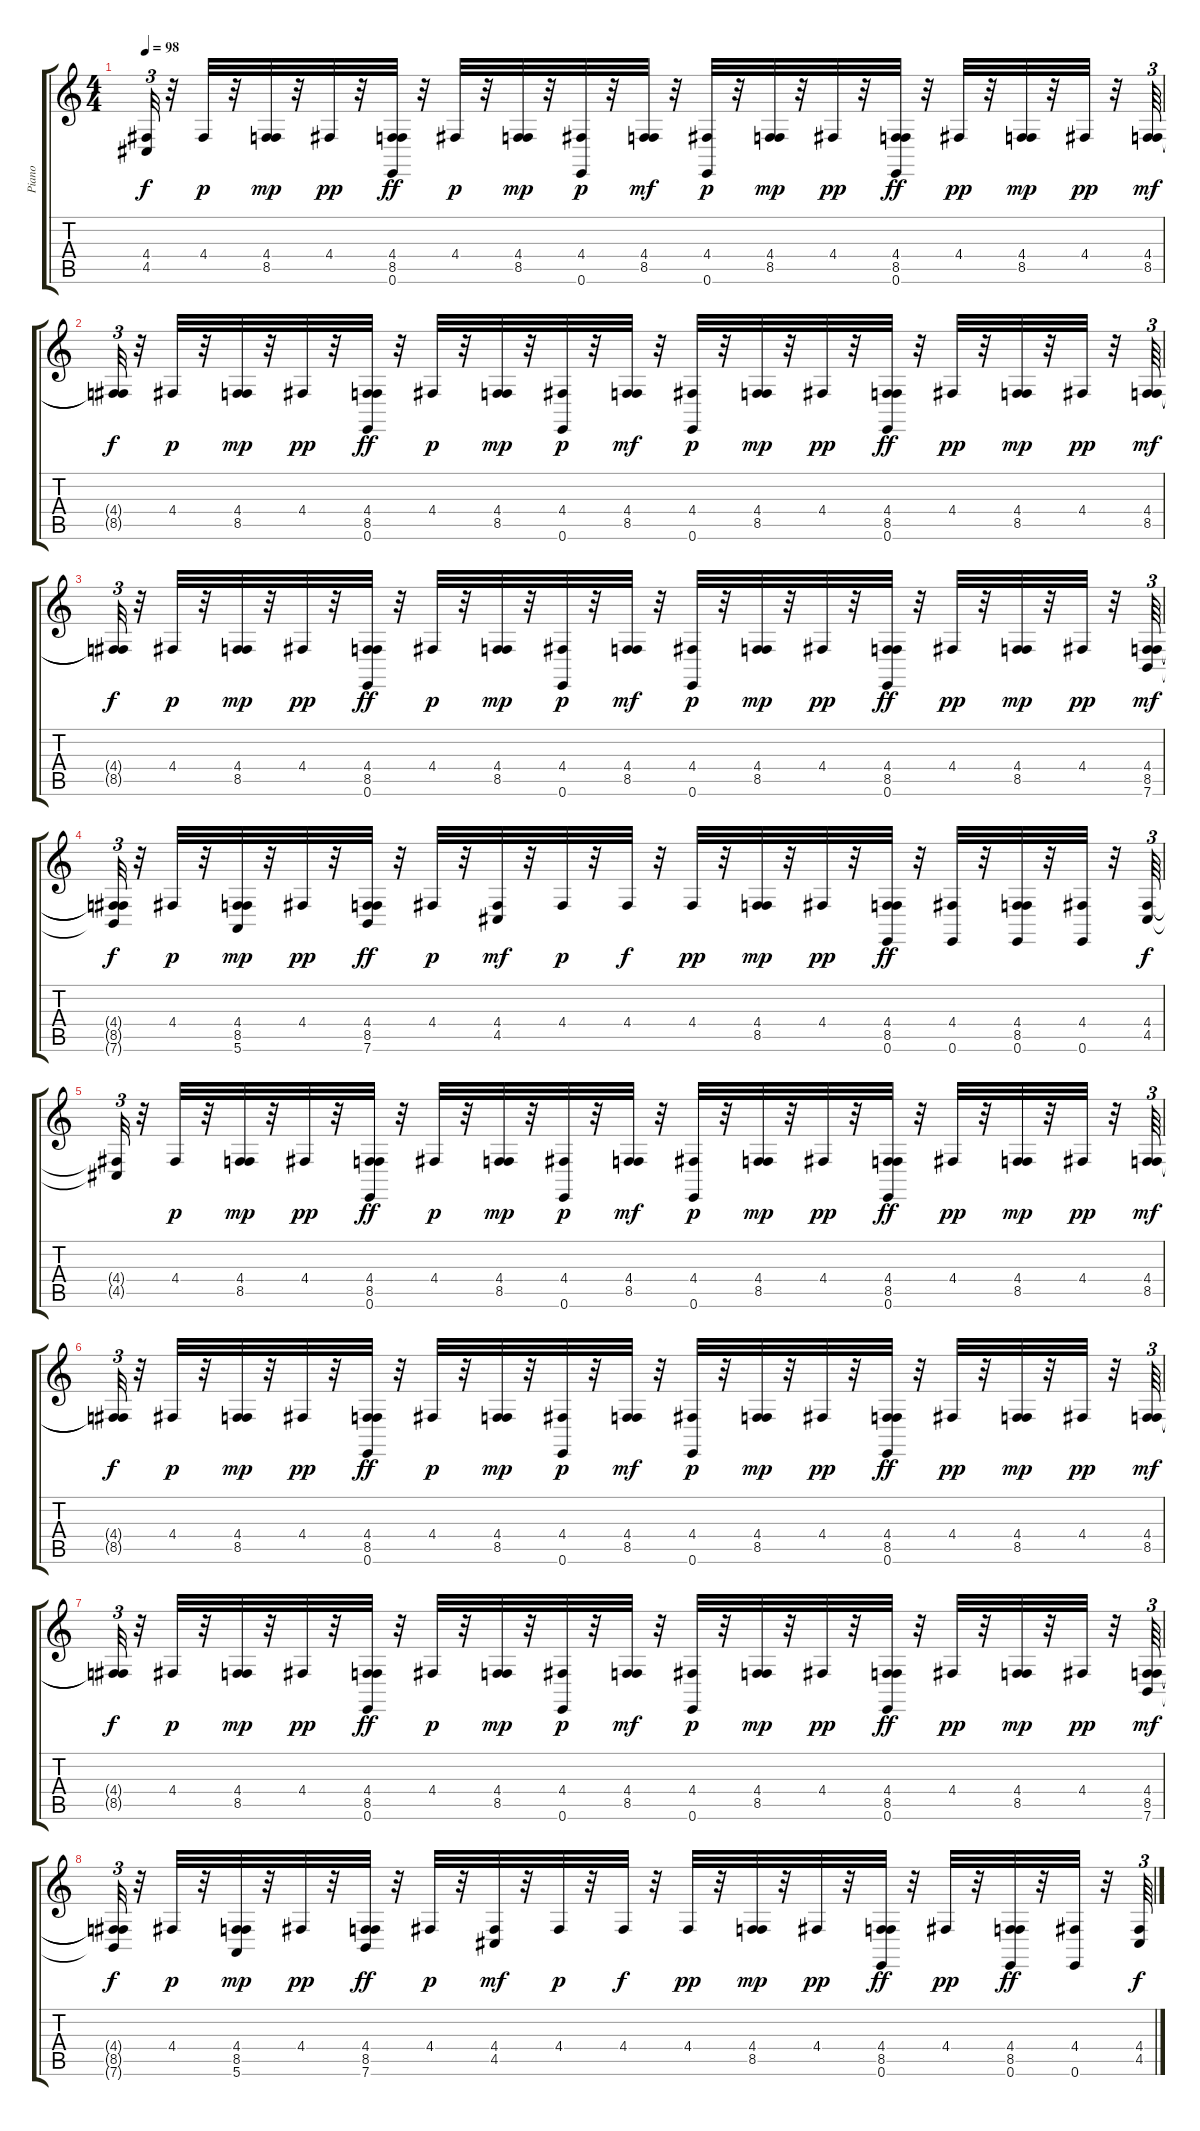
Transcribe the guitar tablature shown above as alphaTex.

\track ("Piano" "Piano") {instrument acousticgrandpiano}
\staff {score tabs}
\tuning (E4 B3 G3 D3 A2 E2) {hide}
\ts (4 4)
\tempo 98
\clef g2
\ks c
(4.4{t} 4.5{t}).32{tu (3 2) dy f} r.32 4.4.32{dy p} r.32 (4.4 8.5).32{dy mp} r.32 4.4.32{dy pp} r.32 (4.4 8.5 0.6).32{dy ff} r.32 4.4.32{dy p} r.32 (4.4 8.5).32{dy mp} r.32 (4.4 0.6).32{dy p} r.32 (4.4 8.5).32{dy mf} r.32 (4.4 0.6).32{dy p} r.32 (4.4 8.5).32{dy mp} r.32 4.4.32{dy pp} r.32 (4.4 8.5 0.6).32{dy ff} r.32 4.4.32{dy pp} r.32 (4.4 8.5).32{dy mp} r.32 4.4.32{dy pp} r.32 (4.4 8.5).64{tu (3 2) dy mf} |
(4.4{t} 8.5{t}).32{tu (3 2) dy f} r.32 4.4.32{dy p} r.32 (4.4 8.5).32{dy mp} r.32 4.4.32{dy pp} r.32 (4.4 8.5 0.6).32{dy ff} r.32 4.4.32{dy p} r.32 (4.4 8.5).32{dy mp} r.32 (4.4 0.6).32{dy p} r.32 (4.4 8.5).32{dy mf} r.32 (4.4 0.6).32{dy p} r.32 (4.4 8.5).32{dy mp} r.32 4.4.32{dy pp} r.32 (4.4 8.5 0.6).32{dy ff} r.32 4.4.32{dy pp} r.32 (4.4 8.5).32{dy mp} r.32 4.4.32{dy pp} r.32 (4.4 8.5).64{tu (3 2) dy mf} |
(4.4{t} 8.5{t}).32{tu (3 2) dy f} r.32 4.4.32{dy p} r.32 (4.4 8.5).32{dy mp} r.32 4.4.32{dy pp} r.32 (4.4 8.5 0.6).32{dy ff} r.32 4.4.32{dy p} r.32 (4.4 8.5).32{dy mp} r.32 (4.4 0.6).32{dy p} r.32 (4.4 8.5).32{dy mf} r.32 (4.4 0.6).32{dy p} r.32 (4.4 8.5).32{dy mp} r.32 4.4.32{dy pp} r.32 (4.4 8.5 0.6).32{dy ff} r.32 4.4.32{dy pp} r.32 (4.4 8.5).32{dy mp} r.32 4.4.32{dy pp} r.32 (4.4 8.5 7.6).64{tu (3 2) dy mf} |
(4.4{t} 8.5{t} 7.6{t}).32{tu (3 2) dy f} r.32 4.4.32{dy p} r.32 (4.4 8.5 5.6).32{dy mp} r.32 4.4.32{dy pp} r.32 (4.4 8.5 7.6).32{dy ff} r.32 4.4.32{dy p} r.32 (4.4 4.5).32{dy mf} r.32 4.4.32{dy p} r.32 4.4.32{dy f} r.32 4.4.32{dy pp} r.32 (4.4 8.5).32{dy mp} r.32 4.4.32{dy pp} r.32 (4.4 8.5 0.6).32{dy ff} r.32 (4.4 0.6).32 r.32 (4.4 8.5 0.6).32 r.32 (4.4 0.6).32 r.32 (4.4 4.5).64{tu (3 2) dy f} |
(4.4{t} 4.5{t}).32{tu (3 2)} r.32 4.4.32{dy p} r.32 (4.4 8.5).32{dy mp} r.32 4.4.32{dy pp} r.32 (4.4 8.5 0.6).32{dy ff} r.32 4.4.32{dy p} r.32 (4.4 8.5).32{dy mp} r.32 (4.4 0.6).32{dy p} r.32 (4.4 8.5).32{dy mf} r.32 (4.4 0.6).32{dy p} r.32 (4.4 8.5).32{dy mp} r.32 4.4.32{dy pp} r.32 (4.4 8.5 0.6).32{dy ff} r.32 4.4.32{dy pp} r.32 (4.4 8.5).32{dy mp} r.32 4.4.32{dy pp} r.32 (4.4 8.5).64{tu (3 2) dy mf} |
(4.4{t} 8.5{t}).32{tu (3 2) dy f} r.32 4.4.32{dy p} r.32 (4.4 8.5).32{dy mp} r.32 4.4.32{dy pp} r.32 (4.4 8.5 0.6).32{dy ff} r.32 4.4.32{dy p} r.32 (4.4 8.5).32{dy mp} r.32 (4.4 0.6).32{dy p} r.32 (4.4 8.5).32{dy mf} r.32 (4.4 0.6).32{dy p} r.32 (4.4 8.5).32{dy mp} r.32 4.4.32{dy pp} r.32 (4.4 8.5 0.6).32{dy ff} r.32 4.4.32{dy pp} r.32 (4.4 8.5).32{dy mp} r.32 4.4.32{dy pp} r.32 (4.4 8.5).64{tu (3 2) dy mf} |
(4.4{t} 8.5{t}).32{tu (3 2) dy f} r.32 4.4.32{dy p} r.32 (4.4 8.5).32{dy mp} r.32 4.4.32{dy pp} r.32 (4.4 8.5 0.6).32{dy ff} r.32 4.4.32{dy p} r.32 (4.4 8.5).32{dy mp} r.32 (4.4 0.6).32{dy p} r.32 (4.4 8.5).32{dy mf} r.32 (4.4 0.6).32{dy p} r.32 (4.4 8.5).32{dy mp} r.32 4.4.32{dy pp} r.32 (4.4 8.5 0.6).32{dy ff} r.32 4.4.32{dy pp} r.32 (4.4 8.5).32{dy mp} r.32 4.4.32{dy pp} r.32 (4.4 8.5 7.6).64{tu (3 2) dy mf} |
(4.4{t} 8.5{t} 7.6{t}).32{tu (3 2) dy f} r.32 4.4.32{dy p} r.32 (4.4 8.5 5.6).32{dy mp} r.32 4.4.32{dy pp} r.32 (4.4 8.5 7.6).32{dy ff} r.32 4.4.32{dy p} r.32 (4.4 4.5).32{dy mf} r.32 4.4.32{dy p} r.32 4.4.32{dy f} r.32 4.4.32{dy pp} r.32 (4.4 8.5).32{dy mp} r.32 4.4.32{dy pp} r.32 (4.4 8.5 0.6).32{dy ff} r.32 4.4.32{dy pp} r.32 (4.4 8.5 0.6).32{dy ff} r.32 (4.4 0.6).32 r.32 (4.4 4.5).64{tu (3 2) dy f}
